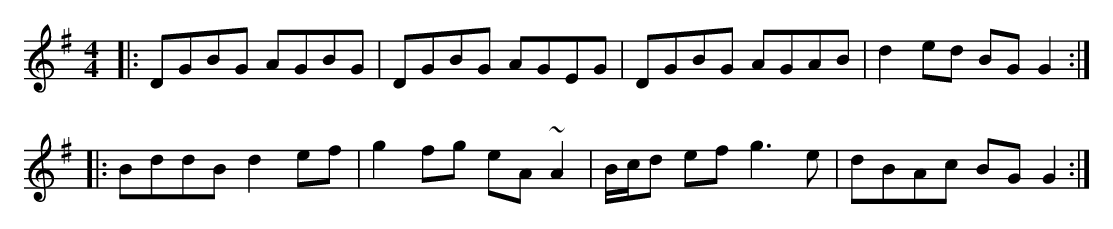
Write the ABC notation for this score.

X:1
M:4/4
K:G
|:DGBG AGBG|DGBG AGEG|DGBG AGAB|d2ed BGG2:|
|:BddB d2ef|g2fg eA~A2|B/c/d ef g3e|dBAc BGG2:|
